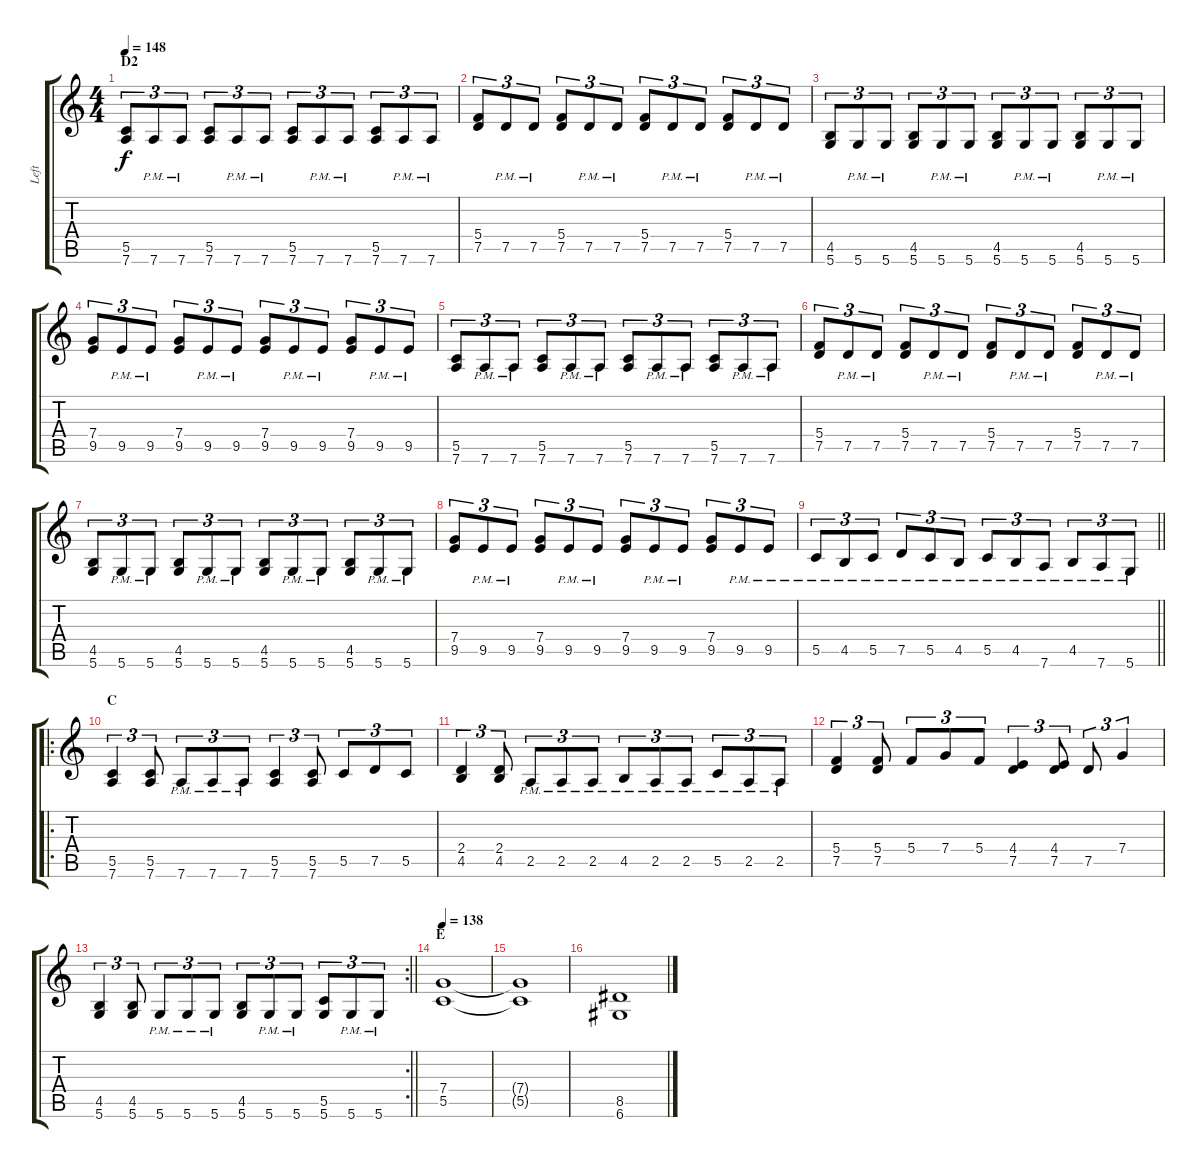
\track ("Left" "Left") {instrument distortionguitar}
\staff {score tabs}
\tuning (D4 A3 F3 C3 G2 D2) {hide}
\ts (4 4)
\section ("" "D2")
\tempo 148
\clef g2
\ks c
(5.5 7.6).8{tu (3 2) dy f} 7.6{pm}.8{tu (3 2)} 7.6{pm}.8{tu (3 2)} (5.5 7.6).8{tu (3 2)} 7.6{pm}.8{tu (3 2)} 7.6{pm}.8{tu (3 2)} (5.5 7.6).8{tu (3 2)} 7.6{pm}.8{tu (3 2)} 7.6{pm}.8{tu (3 2)} (5.5 7.6).8{tu (3 2)} 7.6{pm}.8{tu (3 2)} 7.6{pm}.8{tu (3 2)} |
(5.4 7.5).8{tu (3 2)} 7.5{pm}.8{tu (3 2)} 7.5{pm}.8{tu (3 2)} (5.4 7.5).8{tu (3 2)} 7.5{pm}.8{tu (3 2)} 7.5{pm}.8{tu (3 2)} (5.4 7.5).8{tu (3 2)} 7.5{pm}.8{tu (3 2)} 7.5{pm}.8{tu (3 2)} (5.4 7.5).8{tu (3 2)} 7.5{pm}.8{tu (3 2)} 7.5{pm}.8{tu (3 2)} |
(4.5 5.6).8{tu (3 2)} 5.6{pm}.8{tu (3 2)} 5.6{pm}.8{tu (3 2)} (4.5 5.6).8{tu (3 2)} 5.6{pm}.8{tu (3 2)} 5.6{pm}.8{tu (3 2)} (4.5 5.6).8{tu (3 2)} 5.6{pm}.8{tu (3 2)} 5.6{pm}.8{tu (3 2)} (4.5 5.6).8{tu (3 2)} 5.6{pm}.8{tu (3 2)} 5.6{pm}.8{tu (3 2)} |
(7.4 9.5).8{tu (3 2)} 9.5{pm}.8{tu (3 2)} 9.5{pm}.8{tu (3 2)} (7.4 9.5).8{tu (3 2)} 9.5{pm}.8{tu (3 2)} 9.5{pm}.8{tu (3 2)} (7.4 9.5).8{tu (3 2)} 9.5{pm}.8{tu (3 2)} 9.5{pm}.8{tu (3 2)} (7.4 9.5).8{tu (3 2)} 9.5{pm}.8{tu (3 2)} 9.5{pm}.8{tu (3 2)} |
(5.5 7.6).8{tu (3 2)} 7.6{pm}.8{tu (3 2)} 7.6{pm}.8{tu (3 2)} (5.5 7.6).8{tu (3 2)} 7.6{pm}.8{tu (3 2)} 7.6{pm}.8{tu (3 2)} (5.5 7.6).8{tu (3 2)} 7.6{pm}.8{tu (3 2)} 7.6{pm}.8{tu (3 2)} (5.5 7.6).8{tu (3 2)} 7.6{pm}.8{tu (3 2)} 7.6{pm}.8{tu (3 2)} |
(5.4 7.5).8{tu (3 2)} 7.5{pm}.8{tu (3 2)} 7.5{pm}.8{tu (3 2)} (5.4 7.5).8{tu (3 2)} 7.5{pm}.8{tu (3 2)} 7.5{pm}.8{tu (3 2)} (5.4 7.5).8{tu (3 2)} 7.5{pm}.8{tu (3 2)} 7.5{pm}.8{tu (3 2)} (5.4 7.5).8{tu (3 2)} 7.5{pm}.8{tu (3 2)} 7.5{pm}.8{tu (3 2)} |
(4.5 5.6).8{tu (3 2)} 5.6{pm}.8{tu (3 2)} 5.6{pm}.8{tu (3 2)} (4.5 5.6).8{tu (3 2)} 5.6{pm}.8{tu (3 2)} 5.6{pm}.8{tu (3 2)} (4.5 5.6).8{tu (3 2)} 5.6{pm}.8{tu (3 2)} 5.6{pm}.8{tu (3 2)} (4.5 5.6).8{tu (3 2)} 5.6{pm}.8{tu (3 2)} 5.6{pm}.8{tu (3 2)} |
(7.4 9.5).8{tu (3 2)} 9.5{pm}.8{tu (3 2)} 9.5{pm}.8{tu (3 2)} (7.4 9.5).8{tu (3 2)} 9.5{pm}.8{tu (3 2)} 9.5{pm}.8{tu (3 2)} (7.4 9.5).8{tu (3 2)} 9.5{pm}.8{tu (3 2)} 9.5{pm}.8{tu (3 2)} (7.4 9.5).8{tu (3 2)} 9.5{pm}.8{tu (3 2)} 9.5{pm}.8{tu (3 2)} |
\barLineRight lightlight
5.5{pm}.8{tu (3 2)} 4.5{pm}.8{tu (3 2)} 5.5{pm}.8{tu (3 2)} 7.5{pm}.8{tu (3 2)} 5.5{pm}.8{tu (3 2)} 4.5{pm}.8{tu (3 2)} 5.5{pm}.8{tu (3 2)} 4.5{pm}.8{tu (3 2)} 7.6{pm}.8{tu (3 2)} 4.5{pm}.8{tu (3 2)} 7.6{pm}.8{tu (3 2)} 5.6{pm}.8{tu (3 2)} |
\ro
\section ("" "C")
(5.5 7.6).4{tu (3 2)} (5.5 7.6).8{tu (3 2)} 7.6{pm}.8{tu (3 2)} 7.6{pm}.8{tu (3 2)} 7.6{pm}.8{tu (3 2)} (5.5 7.6).4{tu (3 2)} (5.5 7.6).8{tu (3 2)} 5.5.8{tu (3 2)} 7.5.8{tu (3 2)} 5.5.8{tu (3 2)} |
(2.4 4.5).4{tu (3 2)} (2.4 4.5).8{tu (3 2)} 2.5{pm}.8{tu (3 2)} 2.5{pm}.8{tu (3 2)} 2.5{pm}.8{tu (3 2)} 4.5{pm}.8{tu (3 2)} 2.5{pm}.8{tu (3 2)} 2.5{pm}.8{tu (3 2)} 5.5{pm}.8{tu (3 2)} 2.5{pm}.8{tu (3 2)} 2.5{pm}.8{tu (3 2)} |
(5.4 7.5).4{tu (3 2)} (5.4 7.5).8{tu (3 2)} 5.4.8{tu (3 2)} 7.4.8{tu (3 2)} 5.4.8{tu (3 2)} (4.4 7.5).4{tu (3 2)} (4.4 7.5).8{tu (3 2)} 7.5.8{tu (3 2)} 7.4.4{tu (3 2)} |
\rc 2
\barLineRight lightlight
(4.5 5.6).4{tu (3 2)} (4.5 5.6).8{tu (3 2)} 5.6{pm}.8{tu (3 2)} 5.6{pm}.8{tu (3 2)} 5.6{pm}.8{tu (3 2)} (4.5 5.6).8{tu (3 2)} 5.6{pm}.8{tu (3 2)} 5.6{pm}.8{tu (3 2)} (5.5 5.6).8{tu (3 2)} 5.6{pm}.8{tu (3 2)} 5.6{pm}.8{tu (3 2)} |
\section ("" "E")
\tempo 138
(7.4 5.5).1 |
(7.4{t} 5.5{t}).1 |
(8.5 6.6).1
